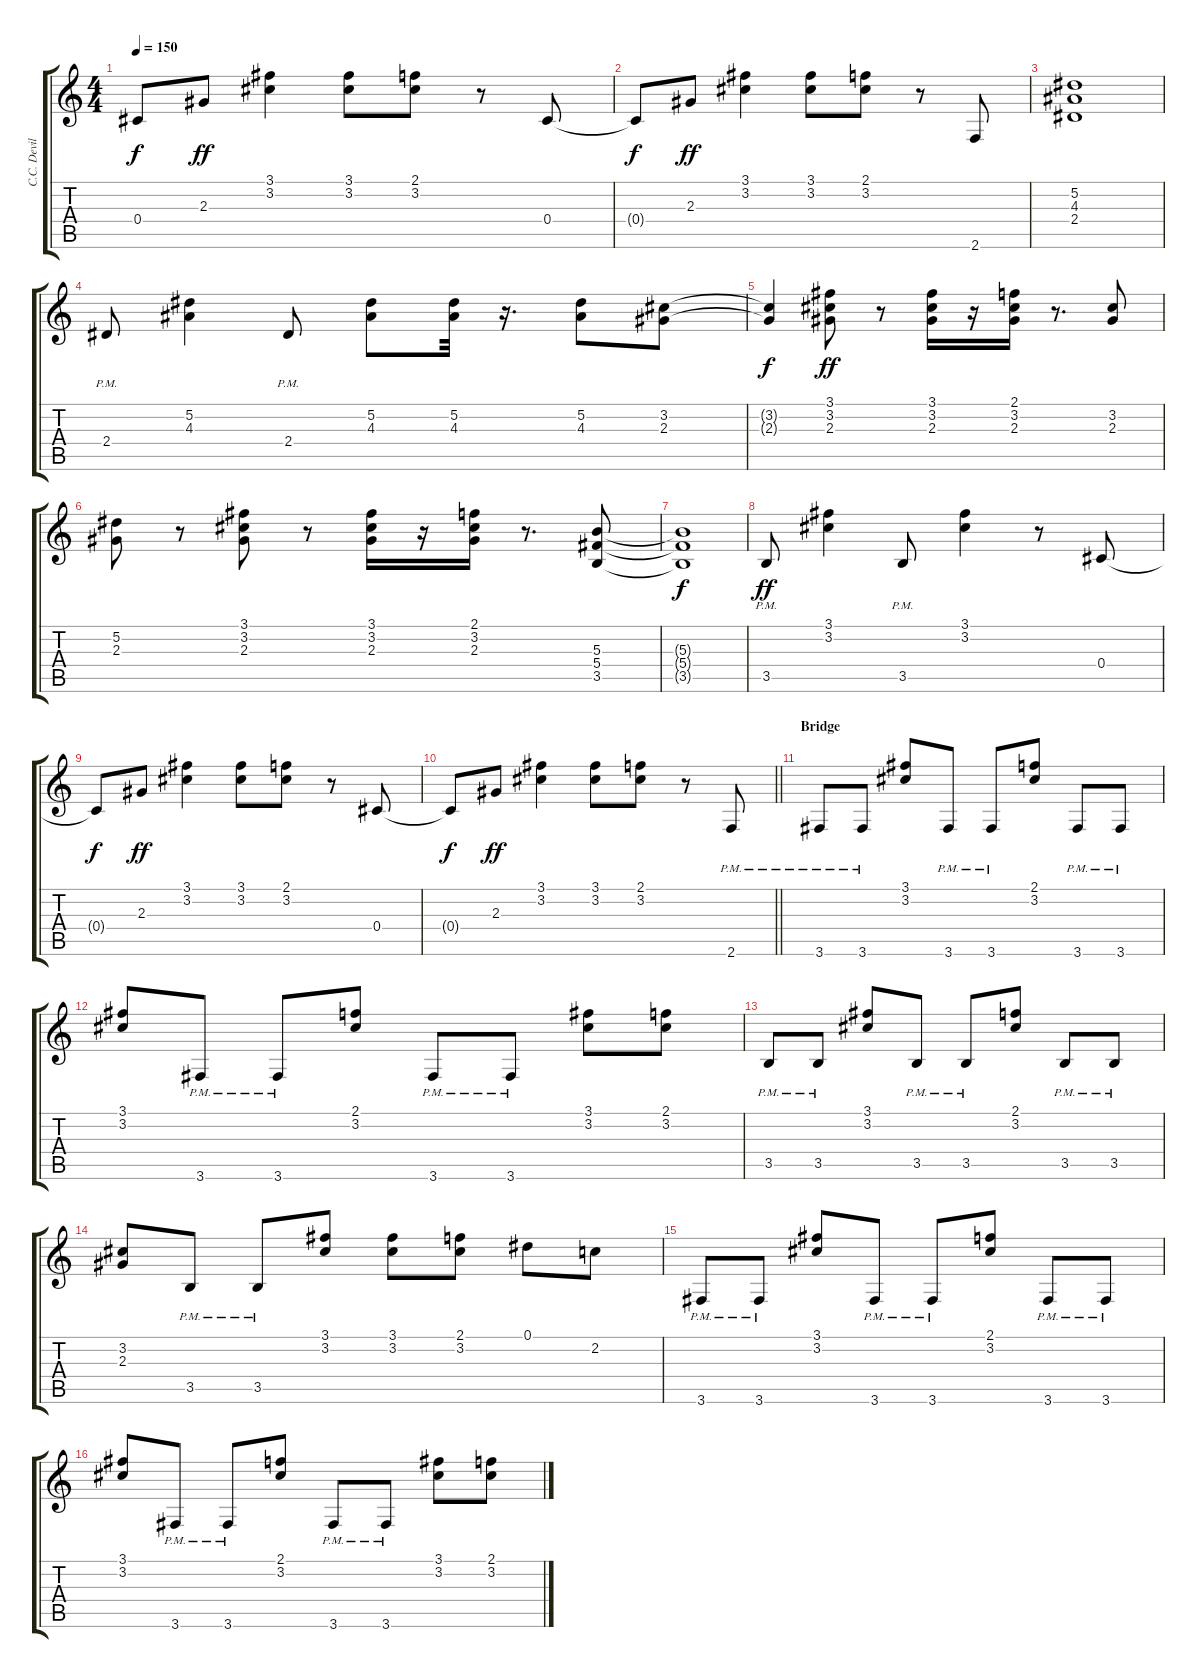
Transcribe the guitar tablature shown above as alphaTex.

\track ("C.C. Deville ( Rythm )" "C.C. Devil") {instrument distortionguitar}
\staff {score tabs}
\tuning (Eb4 Bb3 Gb3 Db3 Ab2 Eb2) {hide}
\ts (4 4)
\tempo 150
\clef g2
\ks c
0.4{t}.8{dy f} 2.3.8{dy ff} (3.1 3.2).4 (3.1 3.2).8 (2.1 3.2).8 r.8 0.4.8 |
0.4{t}.8{dy f} 2.3.8{dy ff} (3.1 3.2).4 (3.1 3.2).8 (2.1 3.2).8 r.8 2.6.8 |
(5.2 4.3 2.4).1 |
2.4{pm}.8 (5.2 4.3).4 2.4{pm}.8 (5.2 4.3).8 (5.2 4.3).32 r.16{d} (5.2 4.3).8 (3.2 2.3).8 |
(3.2{t} 2.3{t}).4{dy f} (3.1 3.2 2.3).8{dy ff} r.8 (3.1 3.2 2.3).16 r.16 (2.1 3.2 2.3).16 r.8{d} (3.2 2.3).8 |
(5.2 2.3).8 r.8 (3.1 3.2 2.3).8 r.8 (3.1 3.2 2.3).16 r.16 (2.1 3.2 2.3).16 r.8{d} (5.3 5.4 3.5).8 |
(5.3{t} 5.4{t} 3.5{t}).1{dy f} |
3.5{pm}.8{dy ff} (3.1 3.2).4 3.5{pm}.8 (3.1 3.2).4 r.8 0.4.8 |
0.4{t}.8{dy f} 2.3.8{dy ff} (3.1 3.2).4 (3.1 3.2).8 (2.1 3.2).8 r.8 0.4.8 |
\barLineRight lightlight
0.4{t}.8{dy f} 2.3.8{dy ff} (3.1 3.2).4 (3.1 3.2).8 (2.1 3.2).8 r.8 2.6{pm}.8 |
\section ("" "Bridge")
3.6{pm}.8 3.6{pm}.8 (3.1 3.2).8 3.6{pm}.8 3.6{pm}.8 (2.1 3.2).8 3.6{pm}.8 3.6{pm}.8 |
(3.1 3.2).8 3.6{pm}.8 3.6{pm}.8 (2.1 3.2).8 3.6{pm}.8 3.6{pm}.8 (3.1 3.2).8 (2.1 3.2).8 |
3.5{pm}.8 3.5{pm}.8 (3.1 3.2).8 3.5{pm}.8 3.5{pm}.8 (2.1 3.2).8 3.5{pm}.8 3.5{pm}.8 |
(3.2 2.3).8 3.5{pm}.8 3.5{pm}.8 (3.1 3.2).8 (3.1 3.2).8 (2.1 3.2).8 0.1.8 2.2.8 |
3.6{pm}.8 3.6{pm}.8 (3.1 3.2).8 3.6{pm}.8 3.6{pm}.8 (2.1 3.2).8 3.6{pm}.8 3.6{pm}.8 |
(3.1 3.2).8 3.6{pm}.8 3.6{pm}.8 (2.1 3.2).8 3.6{pm}.8 3.6{pm}.8 (3.1 3.2).8 (2.1 3.2).8
